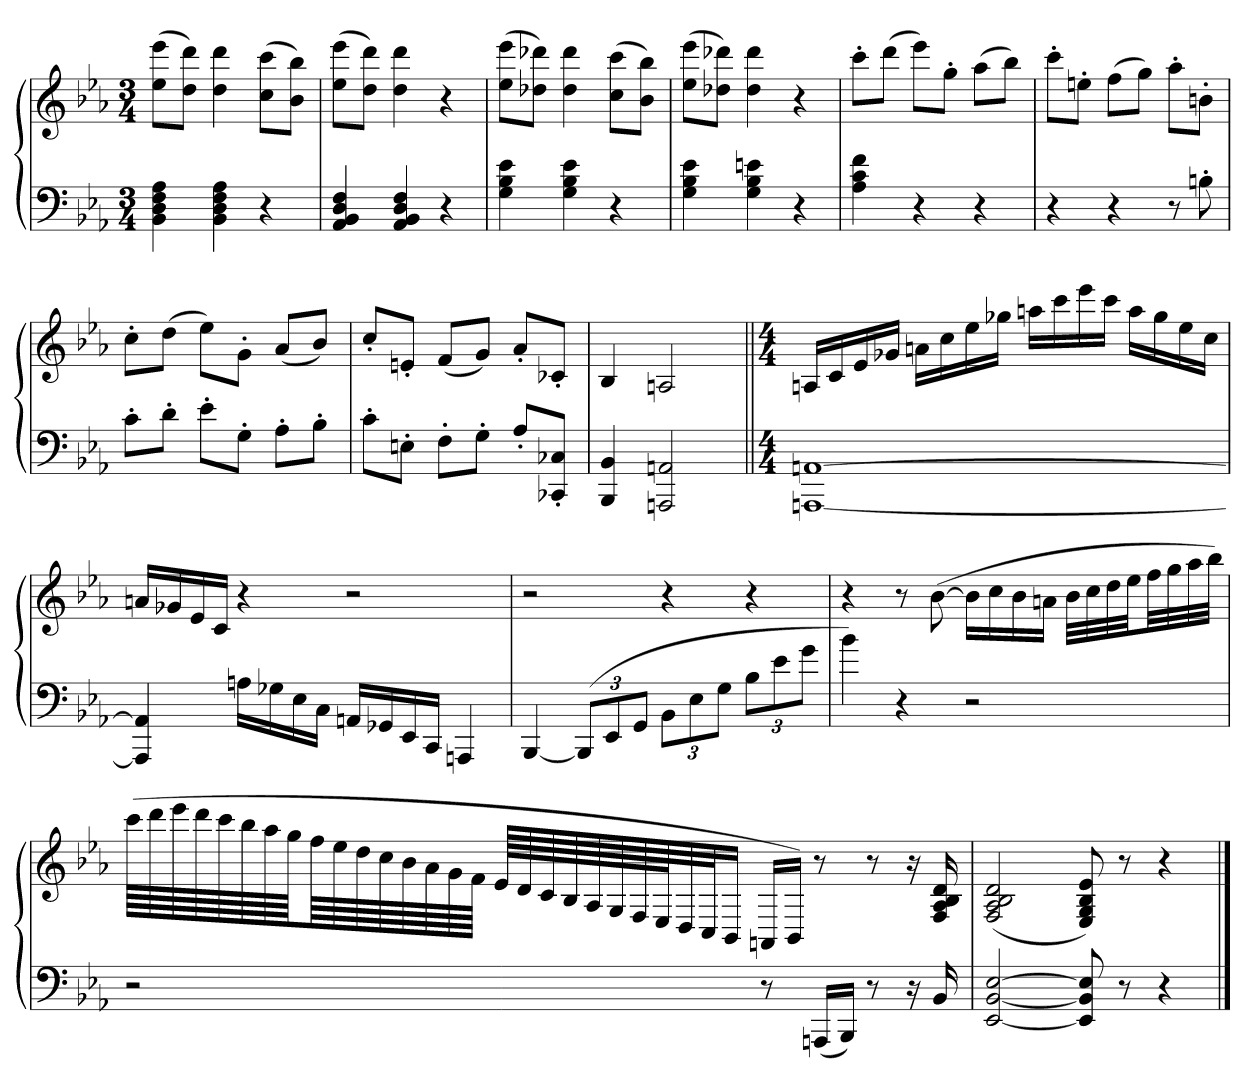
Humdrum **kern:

**kern	**kern
*part1	*part1
*staff2	*staff1
*clefF4	*clefG2
*k[b-e-a-]	*k[b-e-a-]
*M3/4	*M3/4
=	=
4BB- 4D 4F 4A-	(8ee- 8eee-L
.	8dd 8dddJ)
4BB- 4D 4F 4A-	4dd 4ddd
4r	(8cc 8cccL
.	8b- 8bb-J)
=	=
4AA- 4BB- 4D 4F	(8ee- 8eee-L
.	8dd 8dddJ)
4AA- 4BB- 4D 4F	4dd 4ddd
4r	4r
=	=
4G 4B- 4e-	(8ee- 8eee-L
.	8dd-X 8ddd-XJ)
4G 4B- 4e-	4dd- 4ddd-
4r	(8cc 8cccL
.	8b- 8bb-J)
=	=
4G 4B- 4e-	(8ee- 8eee-L
.	8dd-X 8ddd-XJ)
4G 4B- 4en	4dd- 4ddd-
4r	4r
=	=
4A- 4c 4f	8ccc'L
.	(8dddJ
4r	8eee-L)
.	8gg'J
4r	(8aa-L
.	8bb-J)
=	=
4r	8ccc'L
.	8een'J
4r	(8ffL
.	8ggJ)
8r	8aa-'L
8Bn'	8bn'J
=	=
8c'L	8cc'L
8d'J	(8ddJ
8e-'L	8ee-L)
8G'J	8g'J
8A-'L	(8a-L
8B-'J	8b-J)
=	=
8c'L	8cc'L
8En'J	8en'J
8F'L	(8fL
8G'J	8gJ)
8A-'L	8a-'L
8CC-X' 8C-X'J	8c-X'J
=	=
4BBB- 4BB-	4B-
2AAAn 2AAn	2An
=||	=||
*M4/4	*M4/4
[1AAAn [1AAn	16AnLL
.	16c
.	16e-
.	16g-XJJ
.	16anLL
.	16cc
.	16ee-
.	16gg-XJJ
.	16aanLL
.	16ccc
.	16eee-
.	16cccJJ
.	16aaLL
.	16gg-
.	16ee-
.	16ccJJ
=	=
4AAA] 4AA]	16anLL
.	16g-X
.	16e-
.	16cJJ
16AnLL	4r
16G-X	.
16E-	.
16CJJ	.
16AAnLL	2r
16GG-X	.
16EE-	.
16CCJJ	.
4AAAn	.
=	=
[4BBB-	2r
(12BBB-L]	.
12EE-	.
12GGJ	.
12BB-L	4r
12E-	.
12GJ	.
12B-L	4r
12e-	.
12gJ	.
=	=
4b-)	4r
4r	8r
.	([8b-
2r	16b-LL]
.	16cc
.	16b-
.	16anJJ
.	32b-LLL
.	32cc
.	32dd
.	32ee-JJ
.	32ffLL
.	32gg
.	32aa-
.	32bb-JJJ)
=	=
2r	(64cccLLLL
.	64ddd
.	64eee-
.	64ddd
.	64ccc
.	64bb-
.	64aa-
.	64ggJJJ
.	64ffLLL
.	64ee-
.	64dd
.	64cc
.	64b-
.	64a-
.	64g
.	64fJJJJ
.	64e-LLLL
.	64d
.	64c
.	64B-
.	64A-
.	64G
.	64F
.	64E-J
.	32D
.	32CJ
.	16BB-JJ
8r	16AAnLL
.	16BB-JJ)
(16AAAnLL	8r
16BBB-JJ)	.
8r	8r
16r	16r
16BB-	16F 16A- 16B- 16d
=	=
[2EE- [2BB- [2E-	(2F 2A- 2B- 2d
8EE-] 8BB-] 8E-]	8E- 8G 8B- 8e-)
8r	8r
4r	4r
==	==
*-	*-
